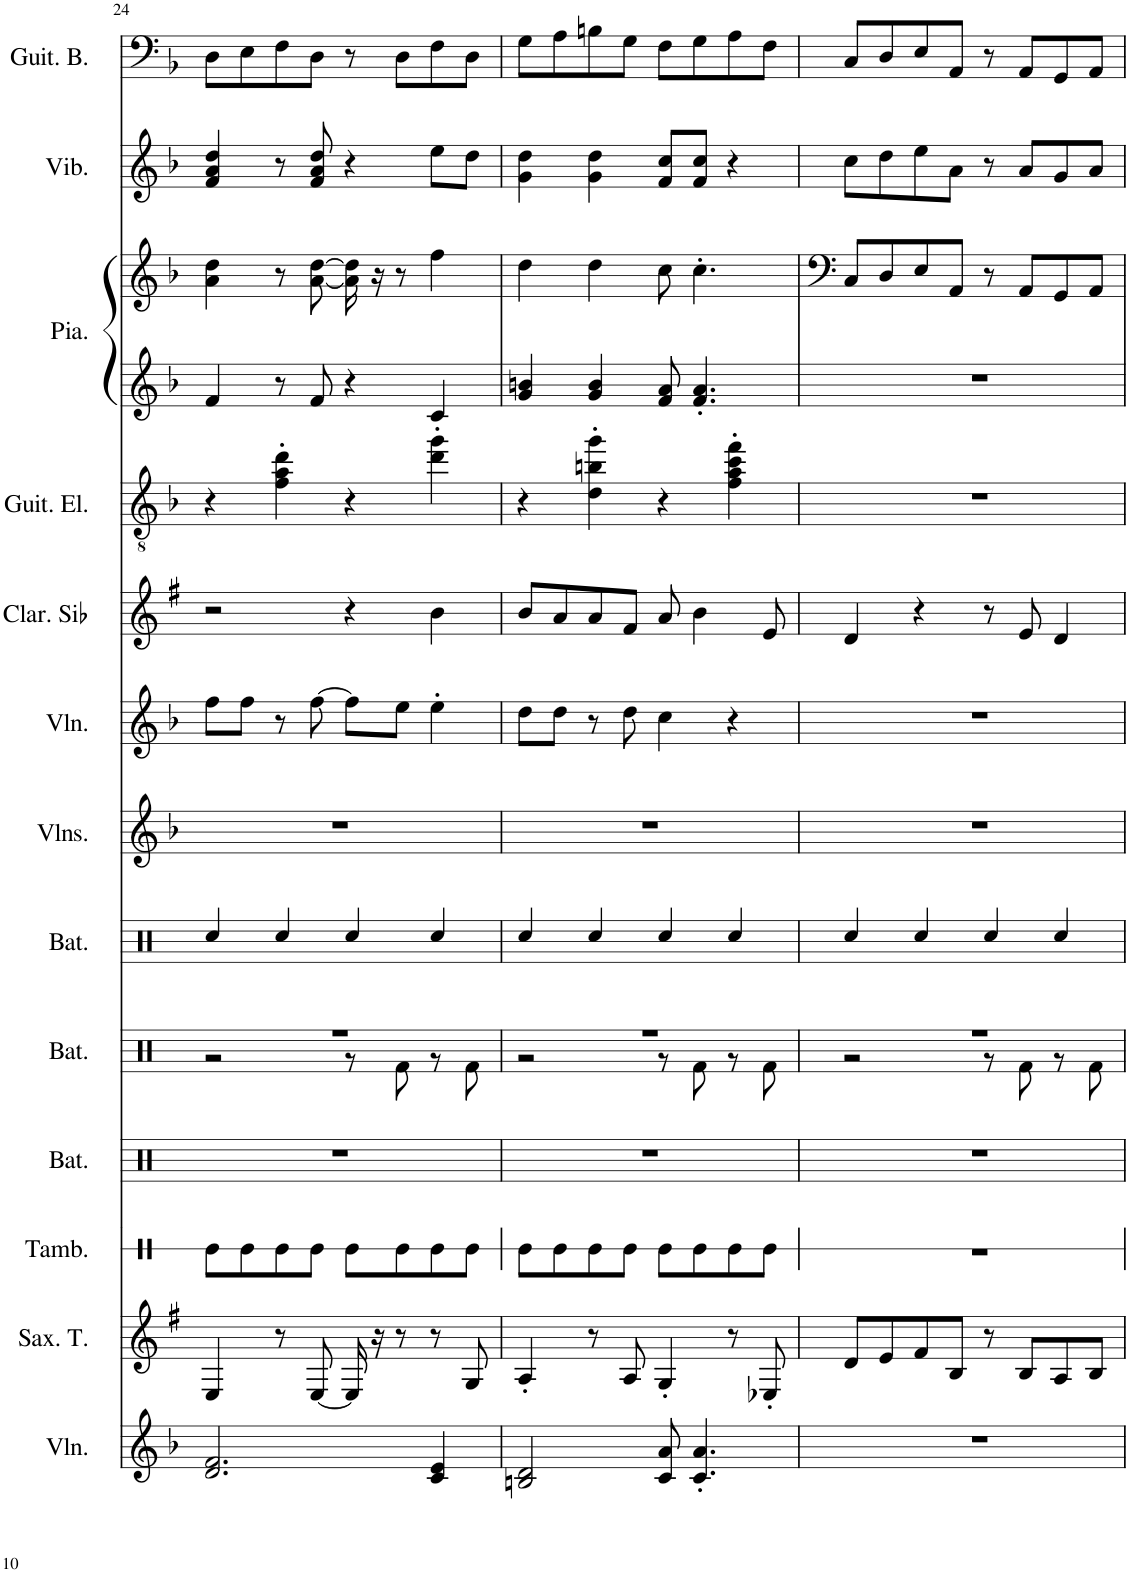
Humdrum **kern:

**kern	**kern	**kern	**kern	**kern	**kern	**kern	**kern	**kern	**kern	**kern	**kern	**kern	**kern
*part13	*part12	*part11	*part10	*part9	*part8	*part7	*part6	*part5	*part4	*part3	*part3	*part2	*part1
*staff14	*staff13	*staff12	*staff11	*staff10	*staff9	*staff8	*staff7	*staff6	*staff5	*staff4	*staff3	*staff2	*staff1
*I"Violon, Violin	*I"Saxophone Ténor, Tenor Sax	*I"Tambourin	*I"Batterie	*I"Batterie, Drums	*I"Batterie	*I"Violons, String Ensemble 1	*I"Violon, Pad 2 (warm)	*I"Clarinette en Sib	*I"Guitare électrique, Electric Guitar (clean)	*I"Piano, Acoustic Grand Piano	*	*I"Vibraphone, Vibraphone	*I"Guitare Basse, Electric Bass (pick)
*I'Vln.	*I'Sax. T.	*I'Tamb.	*I'Bat.	*I'Bat.	*I'Bat.	*I'Vlns.	*I'Vln.	*I'Clar. Sib	*I'Guit. El.	*I'Pia.	*	*I'Vib.	*I'Guit. B.
!!LO:PB:g=z
*clefG2	*clefG2	*clefX	*clefX	*clefX	*clefX	*clefG2	*clefG2	*clefG2	*clefGv2	*clefG2	*clefF4	*clefG2	*clefF4
*	*Trd8c14	*	*	*	*	*	*	*Trd1c2	*	*	*	*	*Trd7c12
*k[b-]	*k[f#]	*k[]	*k[]	*k[]	*k[]	*k[b-]	*k[b-]	*k[f#]	*k[b-]	*k[b-]	*k[b-]	*k[b-]	*k[b-]
*M4/4	*M4/4	*M4/4	*M4/4	*M4/4	*M4/4	*M4/4	*M4/4	*M4/4	*M4/4	*M4/4	*M4/4	*M4/4	*M4/4
=24	=24	=24	=24	=24	=24	=24	=24	=24	=24	=24	=24	=24	=24
*	*	*	*	*^	*	*	*	*	*	*	*	*	*
2.d/ 2.f/	4E/	8Re\L	1r	1r	2r	4Rcc/	1r	8ff\L	2r	4r	4f/	4a\ 4dd\	4f/ 4a/ 4dd/	8D\L
.	.	8Re\	.	.	.	.	.	8ff\J	.	.	.	.	.	8E\
.	8r	8Re\	.	.	.	4Rcc/	.	8r	.	4f\' 4a\' 4dd\'	8r	8r	8r	8F\
.	[8E/	8Re\J	.	.	.	.	.	[8ff\	.	.	8f/	[8a\ [8dd\	8f/ 8a/ 8dd/	8D\J
.	16E/]	8Re\L	.	.	8r	4Rcc/	.	8ff\L]	4r	4r	4r	16a\] 16dd\]	4r	8r
.	16r	.	.	.	.	.	.	.	.	.	.	16r	.	.
.	8r	8Re\	.	.	8Rf\	.	.	8ee\J	.	.	.	8r	.	8D\L
4c/ 4e/	8r	8Re\	.	.	8r	4Rcc/	.	4ee'\	4b\	4dd\' 4gg\'	4c/	4ff\	8ee\L	8F\
.	8G/	8Re\J	.	.	8Rf\	.	.	.	.	.	.	.	8dd\J	8D\J
=25	=25	=25	=25	=25	=25	=25	=25	=25	=25	=25	=25	=25	=25	=25
2Bn/ 2d/	4A'/	8Re\L	1r	1r	2r	4Rcc/	1r	8dd\L	8b/L	4r	4g/ 4bn/	4dd\	4g\ 4dd\	8G\L
.	.	8Re\	.	.	.	.	.	8dd\J	8a/	.	.	.	.	8A\
.	8r	8Re\	.	.	.	4Rcc/	.	8r	8a/	4d\' 4bn\' 4gg\'	4g/ 4b/	4dd\	4g\ 4dd\	8Bn\
.	8A/	8Re\J	.	.	.	.	.	8dd\	8f#/J	.	.	.	.	8G\J
8c/ 8a/	4G'/	8Re\L	.	.	8r	4Rcc/	.	4cc\	8a/	4r	8f/ 8a/	8cc\	8f/ 8cc/L	8F\L
4.c/' 4.a/'	.	8Re\	.	.	8Rf\	.	.	.	4b\	.	4.f/' 4.a/'	4.cc'\	8f/ 8cc/J	8G\
.	8r	8Re\	.	.	8r	4Rcc/	.	4r	.	4f\' 4a\' 4cc\' 4ff\'	.	.	4r	8A\
.	8E-X'/	8Re\J	.	.	8Rf\	.	.	.	8e/	.	.	.	.	8F\J
=26	=26	=26	=26	=26	=26	=26	=26	=26	=26	=26	=26	=26	=26	=26
1r	8d/L	1r	1r	1r	2r	4Rcc/	1r	1r	4d/	1r	1r	8C/L	8cc\L	8C/L
.	8e/	.	.	.	.	.	.	.	.	.	.	8D/	8dd\	8D/
.	8f#/	.	.	.	.	4Rcc/	.	.	4r	.	.	8E/	8ee\	8E/
.	8B/J	.	.	.	.	.	.	.	.	.	.	8AA/J	8a\J	8AA/J
.	8r	.	.	.	8r	4Rcc/	.	.	8r	.	.	8r	8r	8r
.	8B/L	.	.	.	8Rf\	.	.	.	8e/	.	.	8AA/L	8a/L	8AA/L
.	8A/	.	.	.	8r	4Rcc/	.	.	4d/	.	.	8GG/	8g/	8GG/
.	8B/J	.	.	.	8Rf\	.	.	.	.	.	.	8AA/J	8a/J	8AA/J
*	*	*	*	*v	*v	*	*	*	*	*	*	*	*	*
=	=	=	=	=	=	=	=	=	=	=	=	=	=
*-	*-	*-	*-	*-	*-	*-	*-	*-	*-	*-	*-	*-	*-
